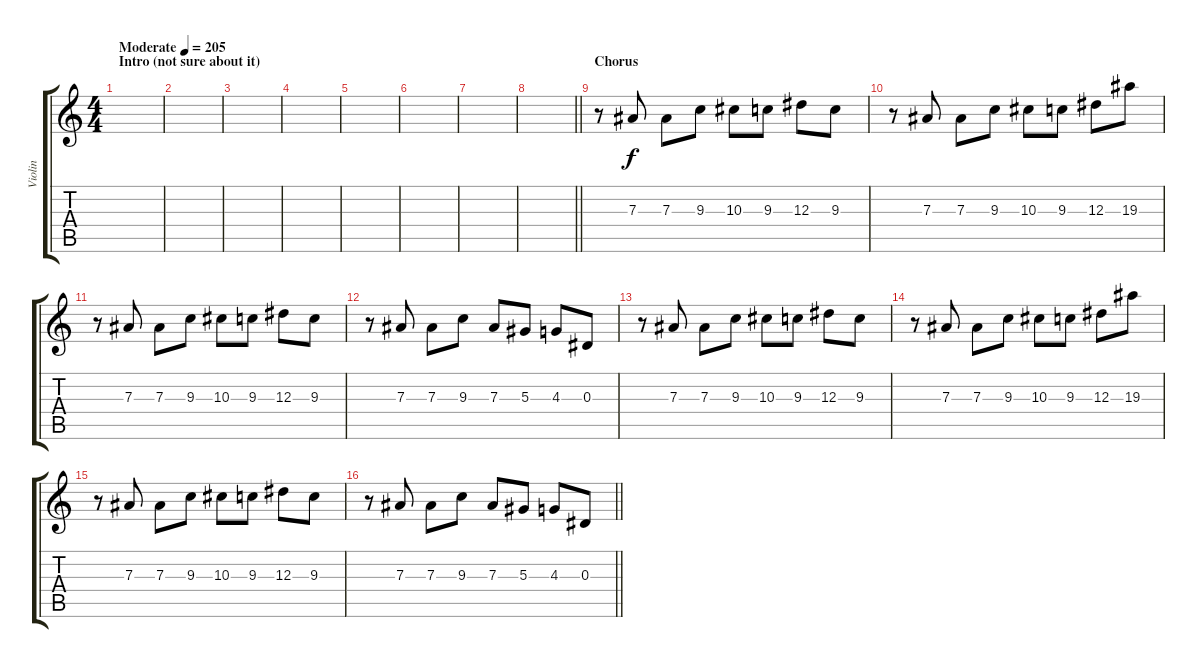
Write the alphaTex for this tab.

\track ("Violin" "Violin") {instrument violin}
\staff {score tabs}
\tuning (C5 G4 Eb4 Bb3 F3 C3) {hide}
\ts (4 4)
\section ("" "Intro (not sure about it)")
\tempo (205 "Moderate")
\clef g2
\ks c
|
|
|
|
|
|
|
\barLineRight lightlight
|
\section ("" "Chorus")
r.8 7.3.8 7.3.8 9.3.8 10.3.8 9.3.8 12.3.8 9.3.8 |
r.8 7.3.8 7.3.8 9.3.8 10.3.8 9.3.8 12.3.8 19.3.8 |
r.8 7.3.8 7.3.8 9.3.8 10.3.8 9.3.8 12.3.8 9.3.8 |
r.8 7.3.8 7.3.8 9.3.8 7.3.8 5.3.8 4.3.8 0.3.8 |
r.8 7.3.8 7.3.8 9.3.8 10.3.8 9.3.8 12.3.8 9.3.8 |
r.8 7.3.8 7.3.8 9.3.8 10.3.8 9.3.8 12.3.8 19.3.8 |
r.8 7.3.8 7.3.8 9.3.8 10.3.8 9.3.8 12.3.8 9.3.8 |
\barLineRight lightlight
r.8 7.3.8 7.3.8 9.3.8 7.3.8 5.3.8 4.3.8 0.3.8
